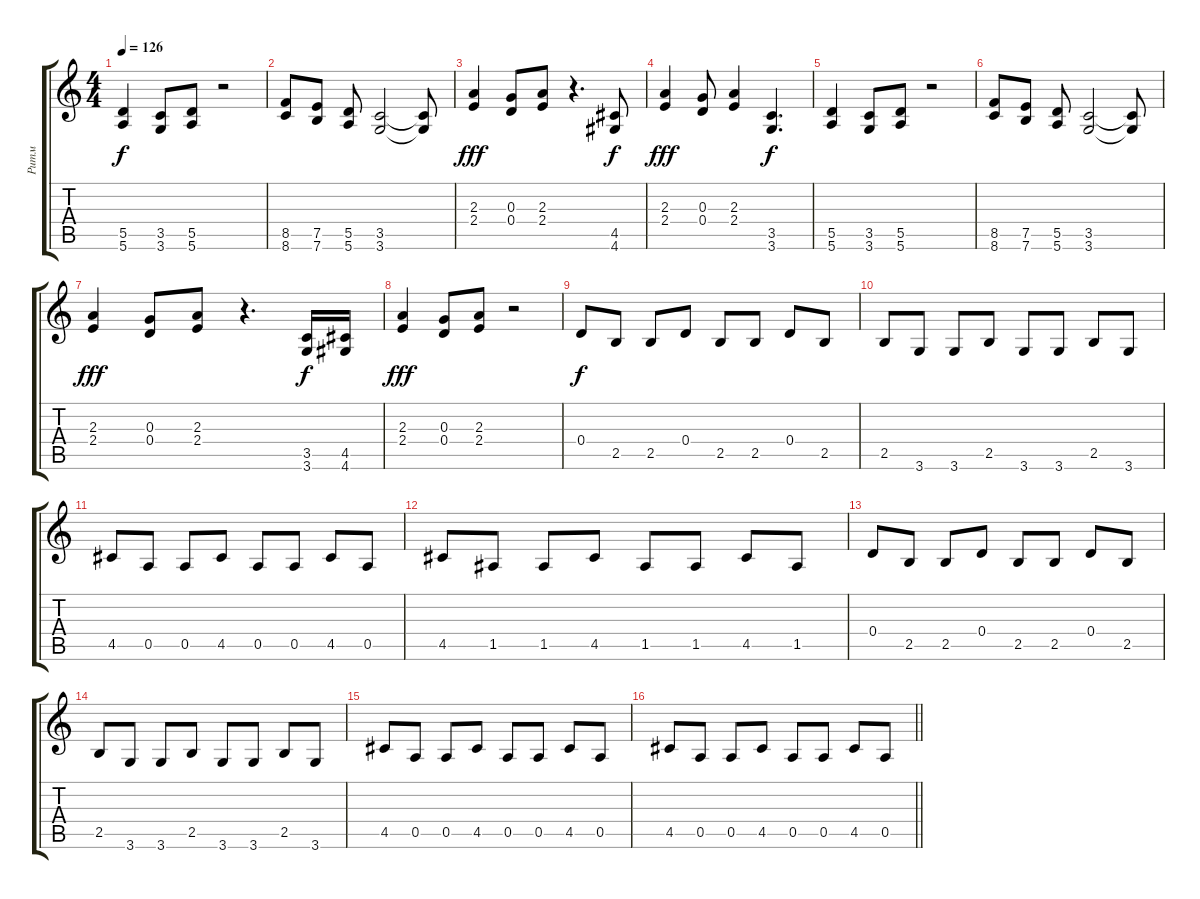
\track ("Ритм" "Ритм") {instrument distortionguitar}
\staff {score tabs}
\tuning (E4 B3 G3 D3 A2 E2) {hide}
\ts (4 4)
\tempo 126
\clef g2
\ks c
(5.5 5.6).4{dy f} (3.5 3.6).8 (5.5 5.6).8 r.2 |
(8.5 8.6).8 (7.5 7.6).8 (5.5 5.6).8 (3.5 3.6).2 (3.5{t} 3.6{t}).8 |
(2.3 2.4).4{dy fff} (0.3 0.4).8 (2.3 2.4).8 r.4{d} (4.5 4.6).8{dy f} |
(2.3 2.4).4{dy fff} (0.3 0.4).8 (2.3 2.4).4 (3.5 3.6).4{d dy f} |
(5.5 5.6).4 (3.5 3.6).8 (5.5 5.6).8 r.2 |
(8.5 8.6).8 (7.5 7.6).8 (5.5 5.6).8 (3.5 3.6).2 (3.5{t} 3.6{t}).8 |
(2.3 2.4).4{dy fff} (0.3 0.4).8 (2.3 2.4).8 r.4{d} (3.5 3.6).16{dy f} (4.5 4.6).16 |
(2.3 2.4).4{dy fff} (0.3 0.4).8 (2.3 2.4).8 r.2 |
0.4.8{dy f volume 14 balance 8} 2.5.8 2.5.8 0.4.8 2.5.8 2.5.8 0.4.8 2.5.8 |
2.5.8 3.6.8 3.6.8 2.5.8 3.6.8 3.6.8 2.5.8 3.6.8 |
4.5.8 0.5.8 0.5.8 4.5.8 0.5.8 0.5.8 4.5.8 0.5.8 |
4.5.8 1.5.8 1.5.8 4.5.8 1.5.8 1.5.8 4.5.8 1.5.8 |
0.4.8 2.5.8 2.5.8 0.4.8 2.5.8 2.5.8 0.4.8 2.5.8 |
2.5.8 3.6.8 3.6.8 2.5.8 3.6.8 3.6.8 2.5.8 3.6.8 |
4.5.8 0.5.8 0.5.8 4.5.8 0.5.8 0.5.8 4.5.8 0.5.8 |
\barLineRight lightlight
4.5.8 0.5.8 0.5.8 4.5.8 0.5.8 0.5.8 4.5.8 0.5.8
